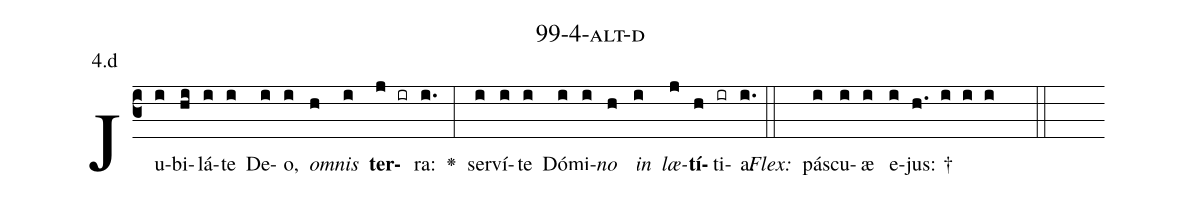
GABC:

name: 99-4-alt-d;
annotation: 4.d;
%%
(c3)Ju(i)bi(hi)lá(i)te(i) De(i)o,(i) <i>om</i>(h)<i>nis</i>(i) <b>ter</b>(j ir)ra:(i.) <v>\greheightstar</v>(:) ser(i)ví(i)te(i) Dó(i)mi(i)<i>no</i>(h) <i>in</i>(i) <i>læ</i>(j)<b>tí</b>(h)ti(ir)a.(i.) (::)
<i>Flex:</i>()  pás(i)cu(i)æ(i) e(i)jus: †(h. i i i  ::)

%E(i) u(h) o(i) u(j) a(h) e.(i.) (::)
